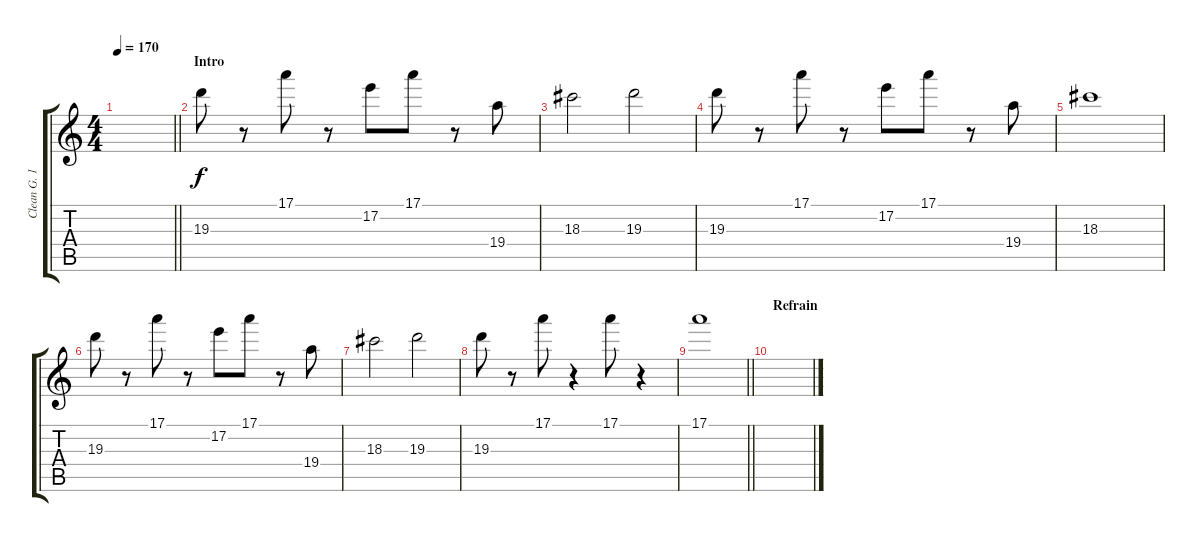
\track ("Clean G. 1" "Clean G. 1") {instrument acousticguitarnylon}
\staff {score tabs}
\tuning (E4 B3 G3 D3 A2 E2) {hide}
\ts (4 4)
\tempo 170
\clef g2
\barLineRight lightlight
\ks c
|
\section ("" "Intro")
19.3.8 r.8 17.1.8 r.8 17.2.8 17.1.8 r.8 19.4.8 |
18.3.2 19.3.2 |
19.3.8 r.8 17.1.8 r.8 17.2.8 17.1.8 r.8 19.4.8 |
18.3.1 |
19.3.8 r.8 17.1.8 r.8 17.2.8 17.1.8 r.8 19.4.8 |
18.3.2 19.3.2 |
19.3.8 r.8 17.1.8 r.4 17.1.8 r.4 |
\barLineRight lightlight
17.1.1 |
\section ("" "Refrain")
